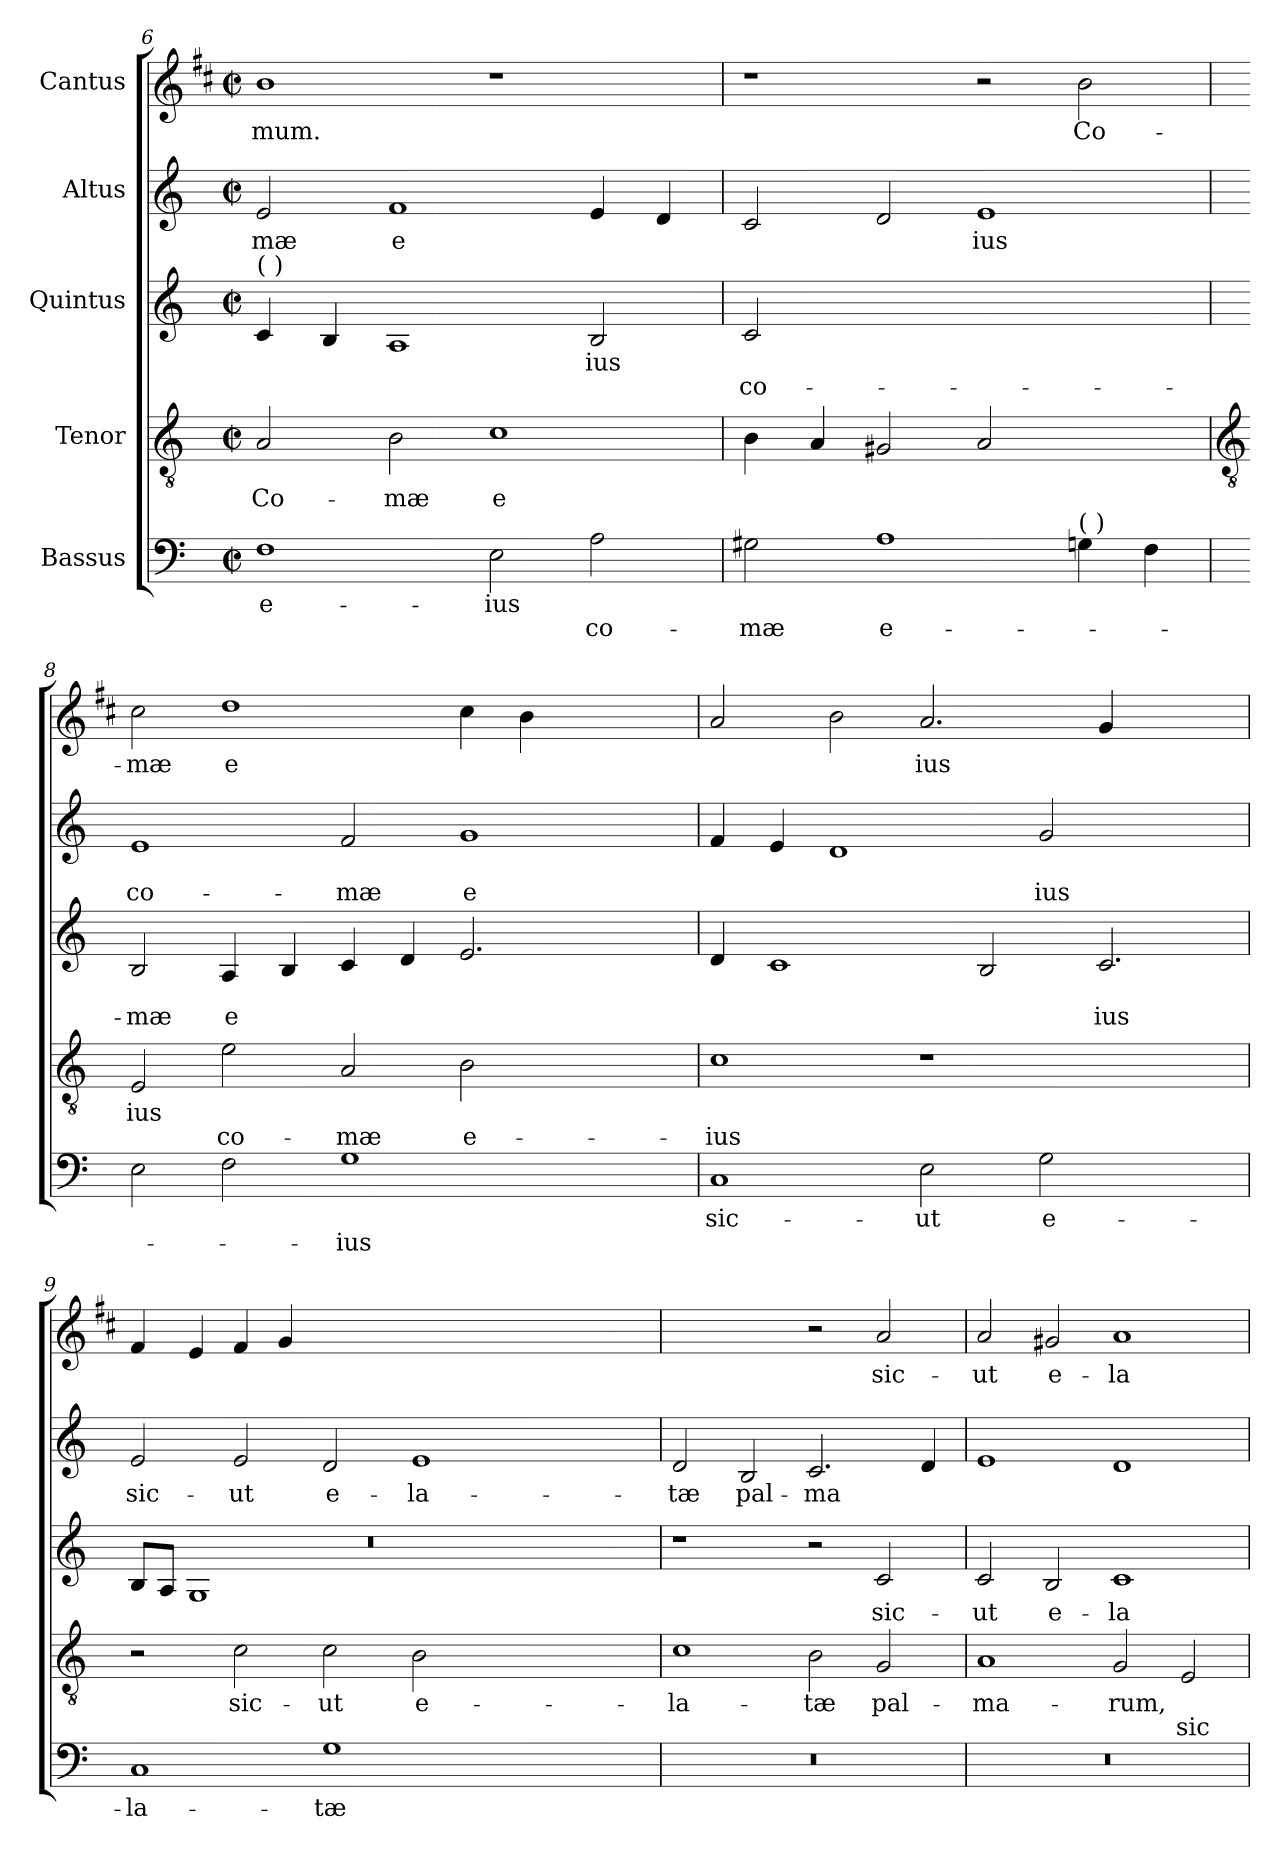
**kern	**text	**text	**kern	**text	**text	**kern	**text	**text	**kern	**text	**text	**kern	**text
*part5	*part5	*part5	*part4	*part4	*part4	*part3	*part3	*part3	*part2	*part2	*part2	*part1	*part1
*staff5	*staff5	*staff5	*staff4	*staff4	*staff4	*staff3	*staff3	*staff3	*staff2	*staff2	*staff2	*staff1	*staff1
*I"Bassus	*	*	*I"Tenor	*	*	*I"Quintus	*	*	*I"Altus	*	*	*I"Cantus	*
*clefF4	*	*	*clefGv2	*	*	*clefG2	*	*	*clefG2	*	*	*clefG2	*
*	*	*	*	*	*	*	*	*	*	*	*	*ITrd1c2	*
*k[]	*	*	*k[]	*	*	*k[]	*	*	*k[]	*	*	*k[]	*
*C:	*	*	*C:	*	*	*C:	*	*	*C:	*	*	*C:	*
*M4/2	*	*	*M4/2	*	*	*M4/2	*	*	*M4/2	*	*	*M4/2	*
*met(c|)	*	*	*met(c|)	*	*	*met(c|)	*	*	*met(c|)	*	*	*met(c|)	*
=6	=6	=6	=6	=6	=6	=6	=6	=6	=6	=6	=6	=6	=6
!	!	!	!	!	!	!LO:TX:a:t=(  )	!	!	!	!	!	!	!
!	!LO:LY:b	!	!	!LO:LY:b	!	!	!	!	!	!LO:LY:b	!	!	!LO:LY:b
1F	e-	.	2A	Co-	.	4c	.	.	2e	-mæ	.	1a	-mum.
.	.	.	.	.	.	4B	.	.	.	.	.	.	.
!	!	!	!	!LO:LY:b	!	!	!	!	!	!LO:LY:b	!	!	!
.	.	.	2B	-mæ	.	1A	.	.	1f	e	.	.	.
!	!LO:LY:b	!	!	!LO:LY:b	!	!	!	!	!	!	!	!	!
2E	-ius	.	1c	e	.	.	.	.	.	.	.	1r	.
!	!	!LO:LY:b	!	!	!	!	!LO:LY:b	!	!	!	!	!	!
2A	.	co-	.	.	.	2B	ius	.	4e	.	.	.	.
.	.	.	.	.	.	.	.	.	4d	.	.	.	.
!!LO:LB:g=z
=7	=7	=7	=7	=7	=7	=7	=7	=7	=7	=7	=7	=7	=7
!	!	!LO:LY:b	!	!	!	!	!	!LO:LY:b	!	!	!	!	!
2G#X	.	-mæ	4B	.	.	2c	.	co-	2c	.	.	1r	.
.	.	.	4A	.	.	.	.	.	.	.	.	.	.
!	!	!LO:LY:b	!	!	!	!	!	!	!	!	!	!	!
1A	.	e-	2G#	.	.	1.ryy	.	.	2d	.	.	.	.
!	!	!	!	!	!	!	!	!	!	!LO:LY:b	!	!	!
.	.	.	2A	.	.	.	.	.	1e	ius	.	2r	.
!LO:TX:a:t=(  )	!	!	!	!	!	!	!	!	!	!	!	!	!
!	!	!	!	!	!	!	!	!	!	!	!	!	!LO:LY:b
4G	.	.	2ryy	.	.	.	.	.	.	.	.	2a	Co-
4F	.	.	.	.	.	.	.	.	.	.	.	.	.
!!LO:LB:g=z
=8	=8	=8	=8	=8	=8	=8	=8	=8	=8	=8	=8	=8	=8
*	*	*	*clefGv2	*	*	*	*	*	*	*	*	*	*
!	!	!	!	!LO:LY:b	!	!	!	!LO:LY:b	!	!	!LO:LY:b	!	!LO:LY:b
2E	.	.	2E	ius	.	2B	.	-mæ	1e	.	co-	2b	-mæ
!	!	!	!	!	!LO:LY:b	!	!	!LO:LY:b	!	!	!	!	!LO:LY:b
2F	.	.	2e	.	co-	4A	.	e	.	.	.	1cc	e
.	.	.	.	.	.	4B	.	.	.	.	.	.	.
!	!	!LO:LY:b	!	!	!LO:LY:b	!	!	!	!	!	!LO:LY:b	!	!
1G	.	-ius	2A	.	-mæ	4c	.	.	2f	.	-mæ	.	.
.	.	.	.	.	.	4d	.	.	.	.	.	.	.
!	!	!	!	!	!LO:LY:b	!	!	!	!	!	!LO:LY:b	!	!
.	.	.	2B	.	e-	2.e	.	.	1g	.	e	4b	.
.	.	.	.	.	.	.	.	.	.	.	.	4a	.
2ryy	.	.	2ryy	.	.	.	.	.	.	.	.	2ryy	.
.	.	.	.	.	.	4ryy	.	.	.	.	.	.	.
=8A	=8A	=8A	=8A	=8A	=8A	=8A	=8A	=8A	=8A	=8A	=8A	=8A	=8A
!	!LO:LY:b	!	!	!	!LO:LY:b	!	!	!	!	!	!	!	!
1C	sic-	.	1c	.	-ius	4d	.	.	4f	.	.	2g	.
.	.	.	.	.	.	1c	.	.	4e	.	.	.	.
.	.	.	.	.	.	.	.	.	1d	.	.	2a	.
!	!LO:LY:b	!	!	!	!	!	!	!	!	!	!	!	!LO:LY:b
2E	-ut	.	1r	.	.	.	.	.	.	.	.	2.g	ius
.	.	.	.	.	.	2B	.	.	.	.	.	.	.
!	!LO:LY:b	!	!	!	!	!	!	!	!	!	!LO:LY:b	!	!
2G	e-	.	.	.	.	.	.	.	2g	.	ius	.	.
!	!	!	!	!	!	!	!	!LO:LY:b	!	!	!	!	!
.	.	.	.	.	.	2.c	.	ius	.	.	.	4f	.
2ryy	.	.	2ryy	.	.	.	.	.	2ryy	.	.	2ryy	.
=9A	=9A	=9A	=9A	=9A	=9A	=9A	=9A	=9A	=9A	=9A	=9A	=9A	=9A
!	!LO:LY:b	!	!	!	!	!	!	!	!	!LO:LY:b	!	!	!
1C	-la-	.	2r	.	.	8BL	.	.	2e	sic-	.	4e	.
.	.	.	.	.	.	8AJ	.	.	.	.	.	.	.
.	.	.	.	.	.	1G	.	.	.	.	.	4d	.
!	!	!	!	!LO:LY:b	!	!	!	!	!	!LO:LY:b	!	!	!
.	.	.	2c	sic-	.	.	.	.	2e	-ut	.	4e	.
.	.	.	.	.	.	.	.	.	.	.	.	4f	.
!	!LO:LY:b	!	!	!LO:LY:b	!	!	!	!	!	!LO:LY:b	!	!	!
1G	-tæ	.	2c	-ut	.	.	.	.	2d	e-	.	[1gyy	.
.	.	.	.	.	.	0r	.	.	.	.	.	.	.
!	!	!	!	!LO:LY:b	!	!	!	!	!	!LO:LY:b	!	!	!
.	.	.	2B	e-	.	.	.	.	1e	-la-	.	.	.
1ryy	.	.	1ryy	.	.	.	.	.	.	.	.	1ryy	.
.	.	.	.	.	.	.	.	.	2.ryy	.	.	.	.
4ryy	.	.	4ryy	.	.	.	.	.	.	.	.	4ryy	.
=10A	=10A	=10A	=10A	=10A	=10A	=10A	=10A	=10A	=10A	=10A	=10A	=10A	=10A
!	!	!	!	!LO:LY:b	!	!	!	!	!	!LO:LY:b	!	!	!
0r	.	.	1c	-la-	.	1r	.	.	2d	-tæ	.	2gyy_	.
!	!	!	!	!	!	!	!	!	!	!LO:LY:b	!	!	!
.	.	.	.	.	.	.	.	.	2B	pal-	.	2gyy]	.
!	!	!	!	!LO:LY:b	!	!	!	!	!	!LO:LY:b	!	!	!
.	.	.	2B	-tæ	.	2r	.	.	2.c	-ma	.	2r	.
!	!	!	!	!LO:LY:b	!	!	!LO:LY:b	!	!	!	!	!	!LO:LY:b
.	.	.	2G	pal-	.	2c	sic-	.	.	.	.	2g	sic-
.	.	.	.	.	.	.	.	.	4d	.	.	.	.
=11A	=11A	=11A	=11A	=11A	=11A	=11A	=11A	=11A	=11A	=11A	=11A	=11A	=11A
!	!	!	!	!LO:LY:b	!	!	!LO:LY:b	!	!	!	!	!	!LO:LY:b
0r	.	.	1A	-ma-	.	2c	-ut	.	1e	.	.	2g	-ut
!	!	!	!	!	!	!	!LO:LY:b	!	!	!	!	!	!LO:LY:b
.	.	.	.	.	.	2B	e-	.	.	.	.	2f#X	e-
!	!	!	!	!LO:LY:b	!	!	!LO:LY:b	!	!	!	!	!	!LO:LY:b
.	.	.	2G	-rum,	.	1c	-la-	.	1d	.	.	1g	-la-
!	!	!	!	!	!LO:LY:b	!	!	!	!	!	!	!	!
.	.	.	2E	.	sic-	.	.	.	.	.	.	.	.
=	=	=	=	=	=	=	=	=	=	=	=	=	=
*-	*-	*-	*-	*-	*-	*-	*-	*-	*-	*-	*-	*-	*-
